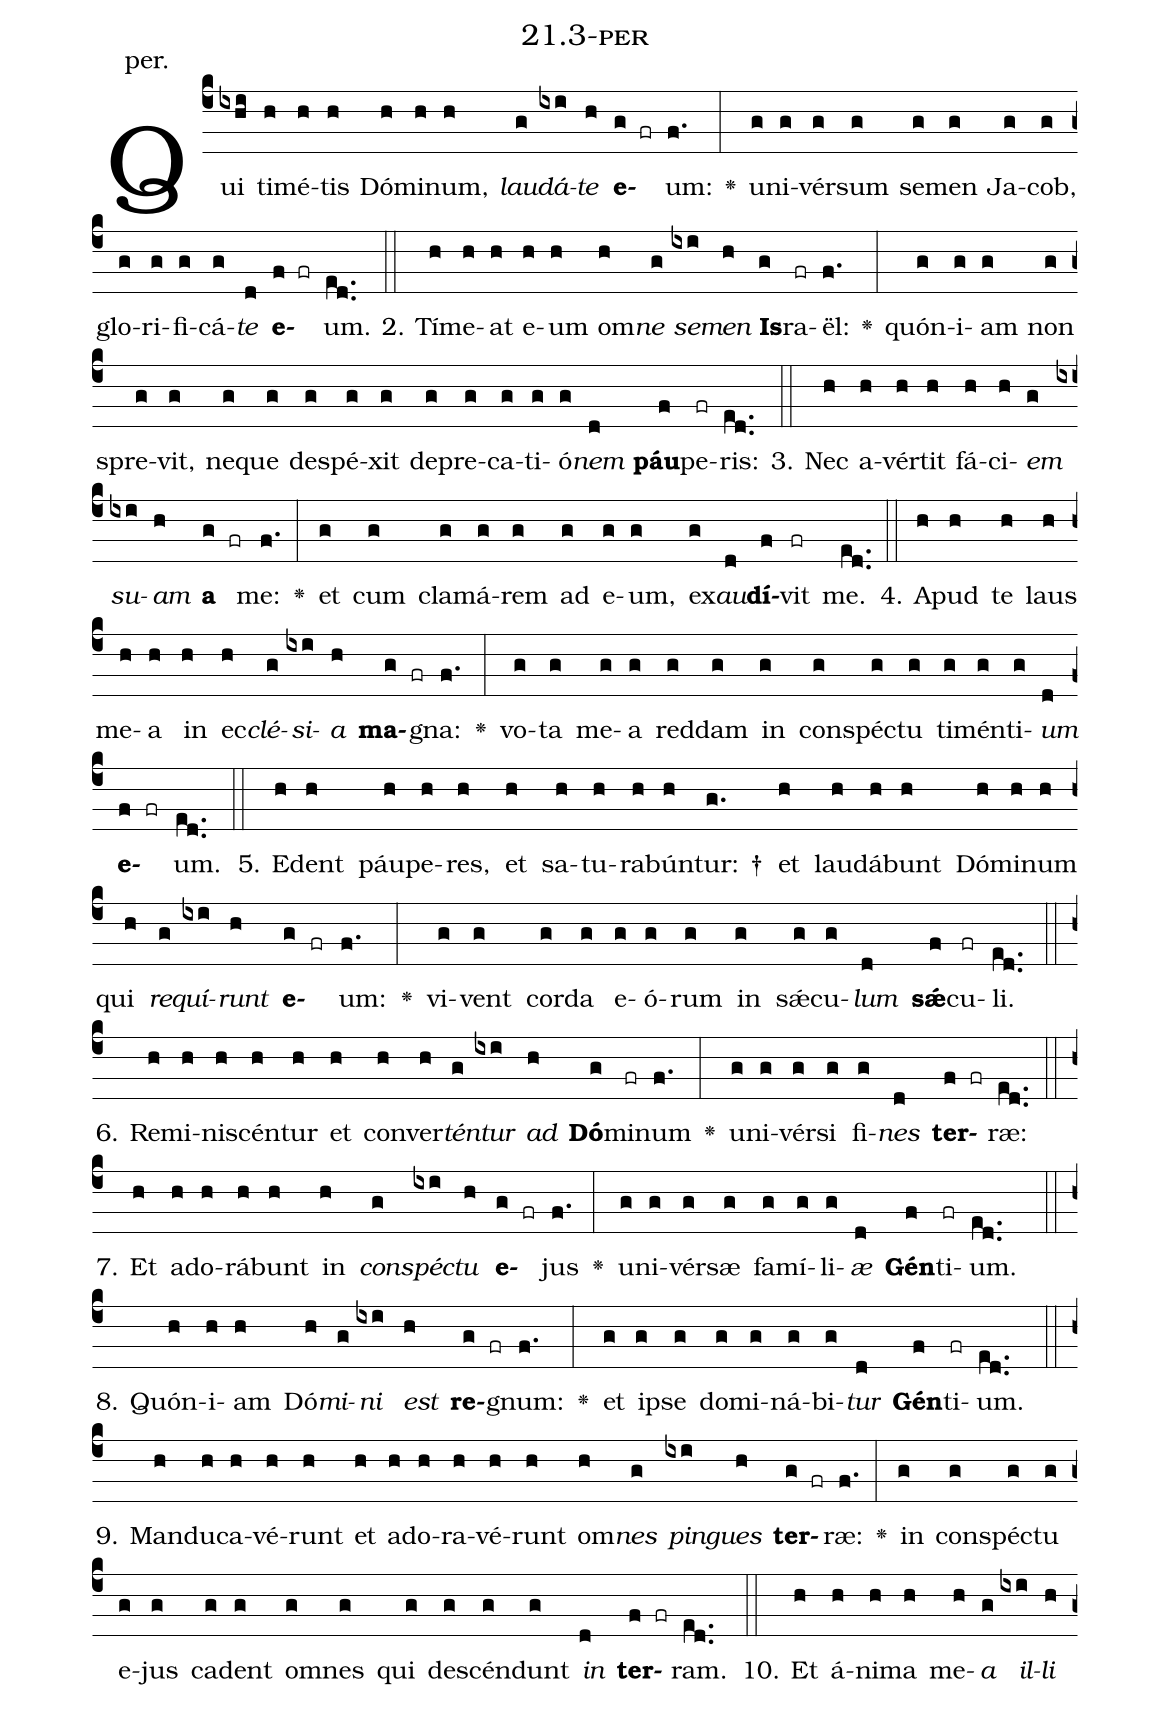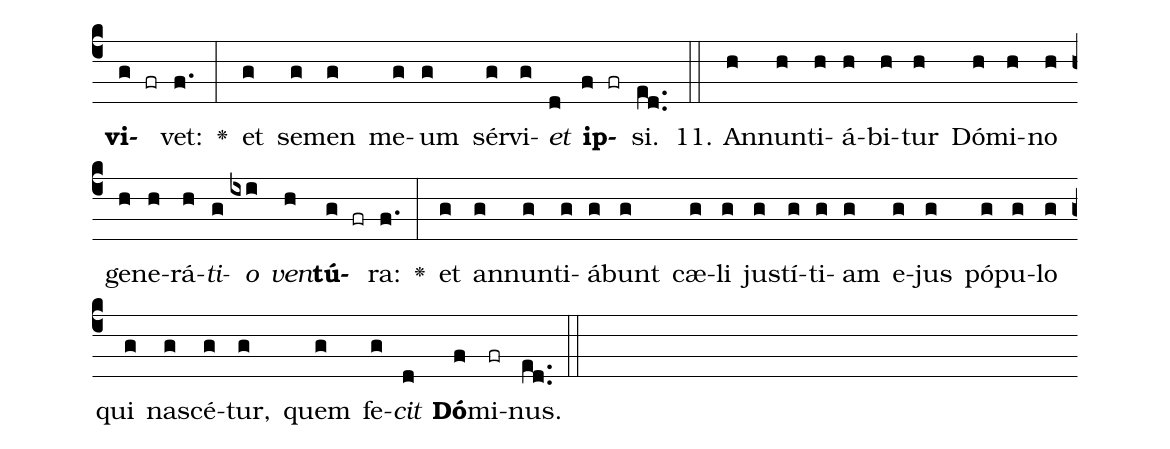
name: 21.3-per;
annotation: per.;
%%
(c4)Qui(ixhi) ti(h)mé(h)tis(h) Dó(h)mi(h)num,(h) <i>lau</i>(g)<i>dá</i>(ixi)<i>te</i>(h) <b>e</b>(g fr)um:(f.) <v>\greheightstar</v>(:) u(g)ni(g)vér(g)sum(g) se(g)men(g) Ja(g)cob,(g) glo(g)ri(g)fi(g)cá(g)<i>te</i>(d) <b>e</b>(f fr)um.(ed..) (::)
2. Tí(h)me(h)at(h) e(h)um(h) om(h)<i>ne</i>(g) <i>se</i>(ixi)<i>men</i>(h) <b>Is</b>(g)ra(fr)ël:(f.) <v>\greheightstar</v>(:) quón(g)i(g)am(g) non(g) spre(g)vit,(g) ne(g)que(g) de(g)spé(g)xit(g) de(g)pre(g)ca(g)ti(g)ó(g)<i>nem</i>(d) <b>páu</b>(f)pe(fr)ris:(ed..) (::)
3. Nec(h) a(h)vér(h)tit(h) fá(h)ci(h)<i>em</i>(g) <i>su</i>(ixi)<i>am</i>(h) <b>a</b>(g fr) me:(f.) <v>\greheightstar</v>(:) et(g) cum(g) cla(g)má(g)rem(g) ad(g) e(g)um,(g) ex(g)<i>au</i>(d)<b>dí</b>(f)vit(fr) me.(ed..) (::)
4. A(h)pud(h) te(h) laus(h) me(h)a(h) in(h) ec(h)<i>clé</i>(g)<i>si</i>(ixi)<i>a</i>(h) <b>ma</b>(g fr)gna:(f.) <v>\greheightstar</v>(:) vo(g)ta(g) me(g)a(g) red(g)dam(g) in(g) con(g)spéc(g)tu(g) ti(g)mén(g)ti(g)<i>um</i>(d) <b>e</b>(f fr)um.(ed..) (::)
5. E(h)dent(h) páu(h)pe(h)res,(h) et(h) sa(h)tu(h)ra(h)bún(h)tur: †(g.) et(h) lau(h)dá(h)bunt(h) Dó(h)mi(h)num(h) qui(h) <i>re</i>(g)<i>quí</i>(ixi)<i>runt</i>(h) <b>e</b>(g fr)um:(f.) <v>\greheightstar</v>(:) vi(g)vent(g) cor(g)da(g) e(g)ó(g)rum(g) in(g) sǽ(g)cu(g)<i>lum</i>(d) <b>sǽ</b>(f)cu(fr)li.(ed..) (::)
6. Re(h)mi(h)ni(h)scén(h)tur(h) et(h) con(h)ver(h)<i>tén</i>(g)<i>tur</i>(ixi) <i>ad</i>(h) <b>Dó</b>(g)mi(fr)num(f.) <v>\greheightstar</v>(:) u(g)ni(g)vér(g)si(g) fi(g)<i>nes</i>(d) <b>ter</b>(f fr)ræ:(ed..) (::)
7. Et(h) ad(h)o(h)rá(h)bunt(h) in(h) <i>con</i>(g)<i>spéc</i>(ixi)<i>tu</i>(h) <b>e</b>(g fr)jus(f.) <v>\greheightstar</v>(:) u(g)ni(g)vér(g)sæ(g) fa(g)mí(g)li(g)<i>æ</i>(d) <b>Gén</b>(f)ti(fr)um.(ed..) (::)
8. Quón(h)i(h)am(h) Dó(h)<i>mi</i>(g)<i>ni</i>(ixi) <i>est</i>(h) <b>re</b>(g fr)gnum:(f.) <v>\greheightstar</v>(:) et(g) ip(g)se(g) do(g)mi(g)ná(g)bi(g)<i>tur</i>(d) <b>Gén</b>(f)ti(fr)um.(ed..) (::)
9. Man(h)du(h)ca(h)vé(h)runt(h) et(h) ad(h)o(h)ra(h)vé(h)runt(h) om(h)<i>nes</i>(g) <i>pin</i>(ixi)<i>gues</i>(h) <b>ter</b>(g fr)ræ:(f.) <v>\greheightstar</v>(:) in(g) con(g)spéc(g)tu(g) e(g)jus(g) ca(g)dent(g) om(g)nes(g) qui(g) de(g)scén(g)dunt(g) <i>in</i>(d) <b>ter</b>(f fr)ram.(ed..) (::)
10. Et(h) á(h)ni(h)ma(h) me(h)<i>a</i>(g) <i>il</i>(ixi)<i>li</i>(h) <b>vi</b>(g fr)vet:(f.) <v>\greheightstar</v>(:) et(g) se(g)men(g) me(g)um(g) sér(g)vi(g)<i>et</i>(d) <b>ip</b>(f fr)si.(ed..) (::)
11. An(h)nun(h)ti(h)á(h)bi(h)tur(h) Dó(h)mi(h)no(h) ge(h)ne(h)rá(h)<i>ti</i>(g)<i>o</i>(ixi) <i>ven</i>(h)<b>tú</b>(g fr)ra:(f.) <v>\greheightstar</v>(:) et(g) an(g)nun(g)ti(g)á(g)bunt(g) cæ(g)li(g) jus(g)tí(g)ti(g)am(g) e(g)jus(g) pó(g)pu(g)lo(g) qui(g) na(g)scé(g)tur,(g) quem(g) fe(g)<i>cit</i>(d) <b>Dó</b>(f)mi(fr)nus.(ed..) (::)
